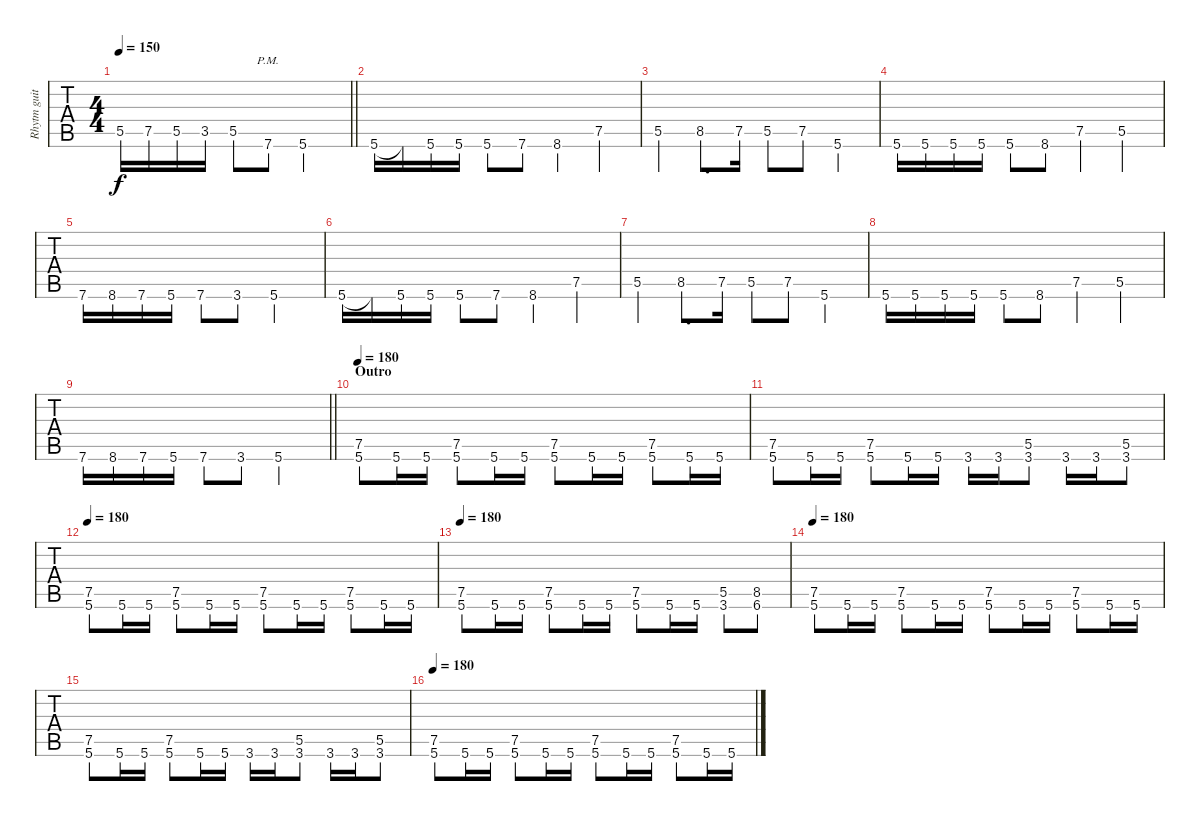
\track ("Rhytm guitar" "Rhytm guit") {instrument distortionguitar}
\staff {tabs}
\tuning (D4 A3 F3 C3 G2 D2) {hide}
\ts (4 4)
\tempo 150
\clef g2
\barLineRight lightlight
\ks c
5.5.16{dy f} 7.5.16 5.5.16 3.5.16 5.5.8 7.6{pm}.8 5.6.2 |
\section ("" "")
5.6.16 5.6{t}.16 5.6.16 5.6.16 5.6.8 7.6.8 8.6.4 7.5.4 |
5.5.4 8.5.8{d} 7.5.16 5.5.8 7.5.8 5.6.4 |
5.6.16 5.6.16 5.6.16 5.6.16 5.6.8 8.6.8 7.5.4 5.5.4 |
7.6.16 8.6.16 7.6.16 5.6.16 7.6.8 3.6.8 5.6.2 |
5.6.16 5.6{t}.16 5.6.16 5.6.16 5.6.8 7.6.8 8.6.4 7.5.4 |
5.5.4 8.5.8{d} 7.5.16 5.5.8 7.5.8 5.6.4 |
5.6.16 5.6.16 5.6.16 5.6.16 5.6.8 8.6.8 7.5.4 5.5.4 |
\barLineRight lightlight
7.6.16 8.6.16 7.6.16 5.6.16 7.6.8 3.6.8 5.6.2 |
\section ("" "Outro")
\tempo 180
(7.5 5.6).8 5.6.16 5.6.16 (7.5 5.6).8 5.6.16 5.6.16 (7.5 5.6).8 5.6.16 5.6.16 (7.5 5.6).8 5.6.16 5.6.16 |
(7.5 5.6).8 5.6.16 5.6.16 (7.5 5.6).8 5.6.16 5.6.16 3.6.16 3.6.16 (5.5 3.6).8 3.6.16 3.6.16 (5.5 3.6).8 |
\tempo 180
(7.5 5.6).8 5.6.16 5.6.16 (7.5 5.6).8 5.6.16 5.6.16 (7.5 5.6).8 5.6.16 5.6.16 (7.5 5.6).8 5.6.16 5.6.16 |
\tempo 180
(7.5 5.6).8 5.6.16 5.6.16 (7.5 5.6).8 5.6.16 5.6.16 (7.5 5.6).8 5.6.16 5.6.16 (5.5 3.6).8 (8.5 6.6).8 |
\tempo 180
(7.5 5.6).8 5.6.16 5.6.16 (7.5 5.6).8 5.6.16 5.6.16 (7.5 5.6).8 5.6.16 5.6.16 (7.5 5.6).8 5.6.16 5.6.16 |
(7.5 5.6).8 5.6.16 5.6.16 (7.5 5.6).8 5.6.16 5.6.16 3.6.16 3.6.16 (5.5 3.6).8 3.6.16 3.6.16 (5.5 3.6).8 |
\tempo 180
(7.5 5.6).8 5.6.16 5.6.16 (7.5 5.6).8 5.6.16 5.6.16 (7.5 5.6).8 5.6.16 5.6.16 (7.5 5.6).8 5.6.16 5.6.16
